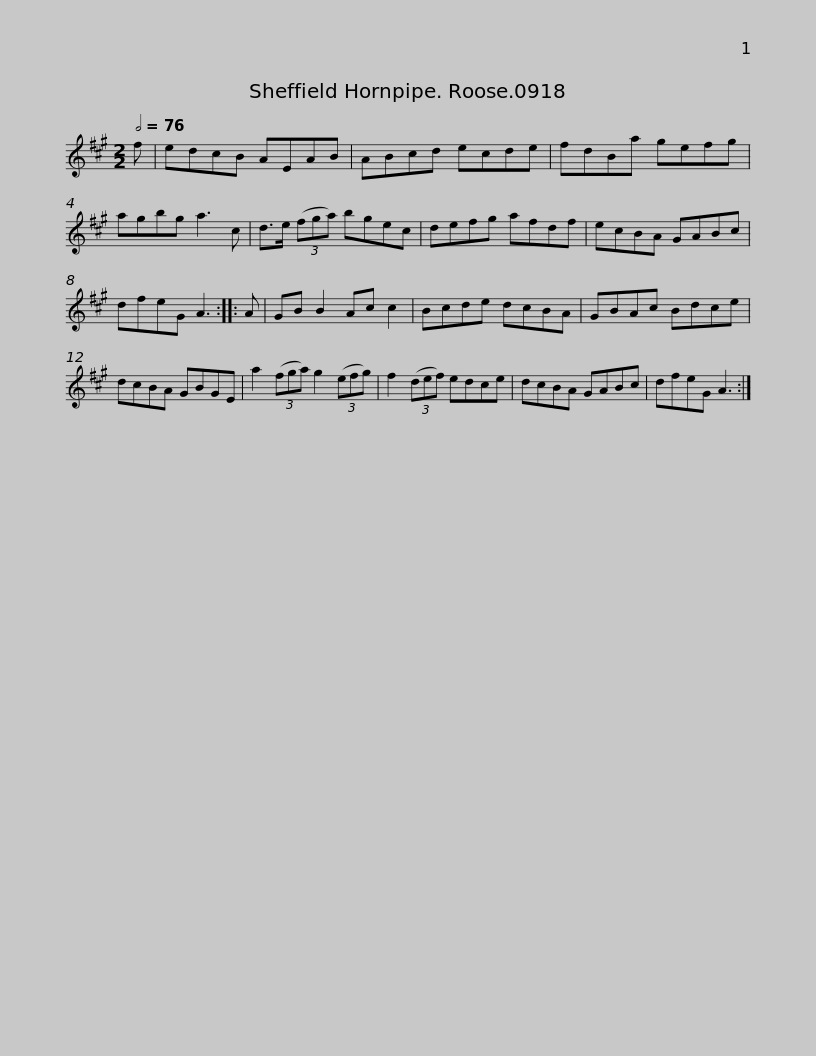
X:1
L:1/8
Q:1/2=76
M:2/2
I:linebreak $
K:A
V:1 treble
V:1
 f | edcB AEAB | ABcd ecde | fdBa gefg | agbg a3 c | %5
 d>e (3(fga) bgec |$ defg afdf | ecBA GABc | dfeG A3 :: A | %10
 GB B2 Ac c2 | Bcde dcBA |$ GBAc Bdce | dcBA GBGE | a2 (3(fga) g2 (3(efg) | %15
 f2 (3(def) edce | dcBA GABc |$ dfeG A3 :| %18
